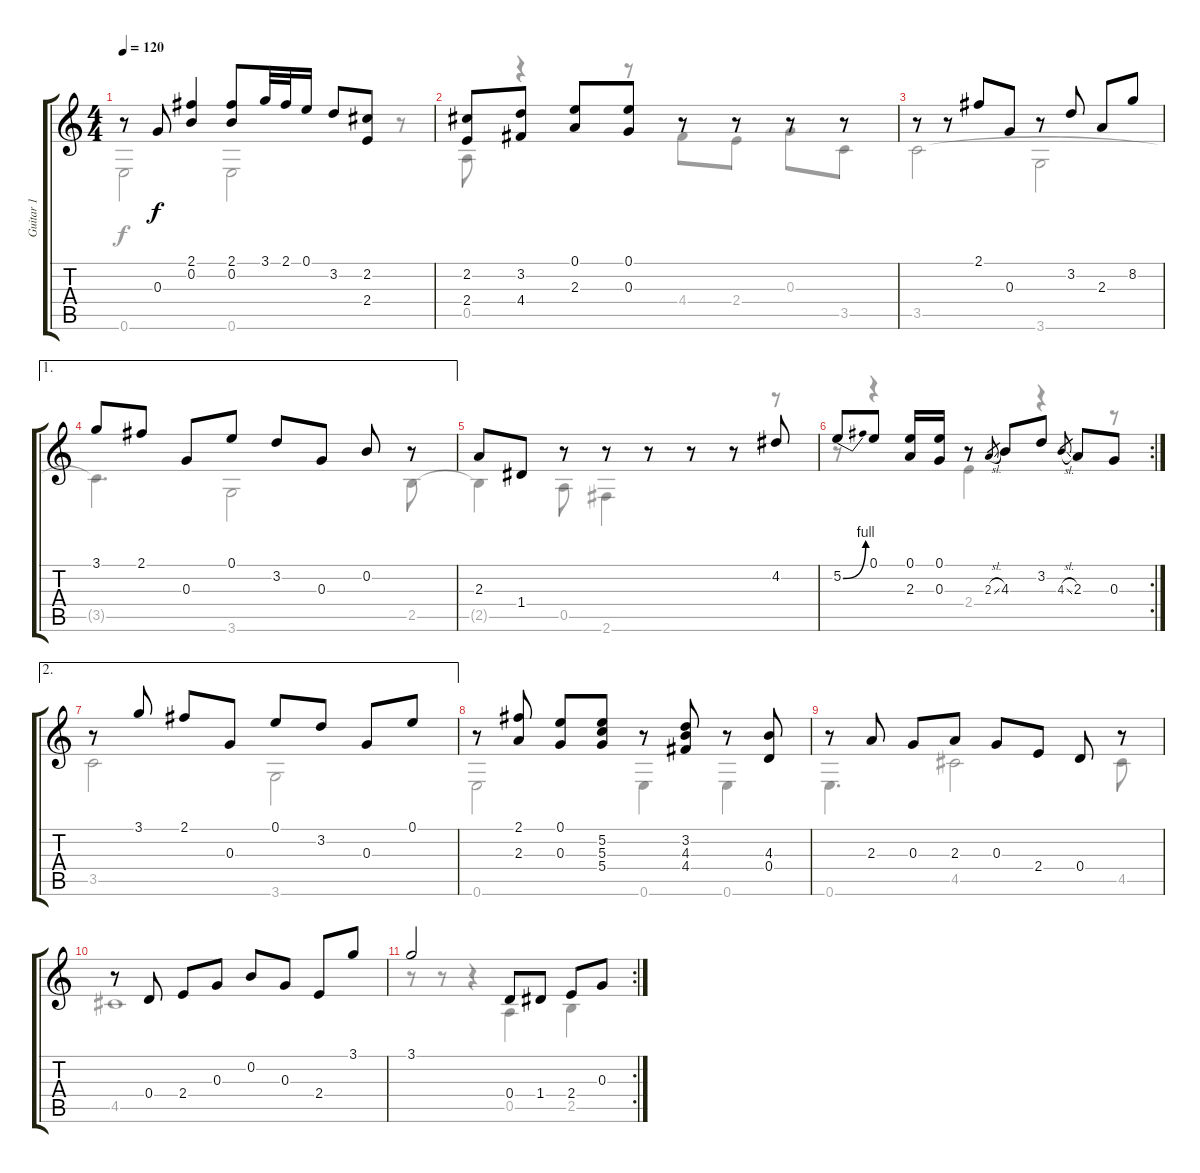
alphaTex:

\track ("Guitar 1" "Guitar 1") {instrument acousticguitarsteel}
\staff {score tabs}
\tuning (E4 B3 G3 D3 A2 E2) {hide}
\voice
\ts (4 4)
\tempo 120
\clef g2
\ks c
r.8{dy f} 0.3.8 (2.1 0.2).4 (2.1 0.2).8 3.1.32 2.1.32 0.1.16 3.2.8 (2.2 2.4).8 |
(2.2 2.4).8 (3.2 4.4).8 (0.1 2.3).8 (0.1 0.3).8 r.8 r.8 r.8 r.8 |
r.8 r.8 2.1.8 0.3.8 r.8 3.2.8 2.3.8 8.2.8 |
\ae 1
3.1.8 2.1.8 0.3.8 0.1.8 3.2.8 0.3.8 0.2.8 r.8 |
2.3.8 1.4.8 r.8 r.8 r.8 r.8 r.8 4.2.8 |
\rc 2
5.2{be (bend 0 0 60 4)}.8 0.1.8 (0.1 2.3).16 (0.1 0.3).16 r.8 2.3{sl}.8{gr} 4.3.8 3.2.8 4.3{sl}.8{gr} 2.3.8 0.3.8 |
\ae 2
r.8 3.1.8 2.1.8 0.3.8 0.1.8 3.2.8 0.3.8 0.1.8 |
r.8 (2.1 2.3).8 (0.1 0.3).8 (5.2 5.3 5.4).8 r.8 (3.2 4.3 4.4).8 r.8 (4.3 0.4).8 |
r.8 2.3.8 0.3.8 2.3.8 0.3.8 2.4.8 0.4.8 r.8 |
r.8 0.4.8 2.4.8 0.3.8 0.2.8 0.3.8 2.4.8 3.1.8 |
\rc 2
3.1.2 0.4.8 1.4.8 2.4.8 0.3.8
\voice
\clef g2
\ottava regular
\simile none
\ks c
0.6.2{dy f} 0.6.2 r.8 |
0.5{t}.8 r.4 r.8 4.4.8 2.4.8 0.3.8 3.5.8 |
3.5.2 3.6.2 |
3.5{t}.4{d} 3.6.2 2.5.8 |
2.5{t}.4 0.5.8 2.6.4 r.8 r.8 r.8 |
r.8 r.4 2.4.4 r.4 r.8 |
3.5.2 3.6.2 |
0.6.2 0.6.4 0.6.4 |
0.6.4{d} 4.5.2 4.5.8 |
4.5.1 |
r.8 r.8 r.4 0.5.4 2.5.4
